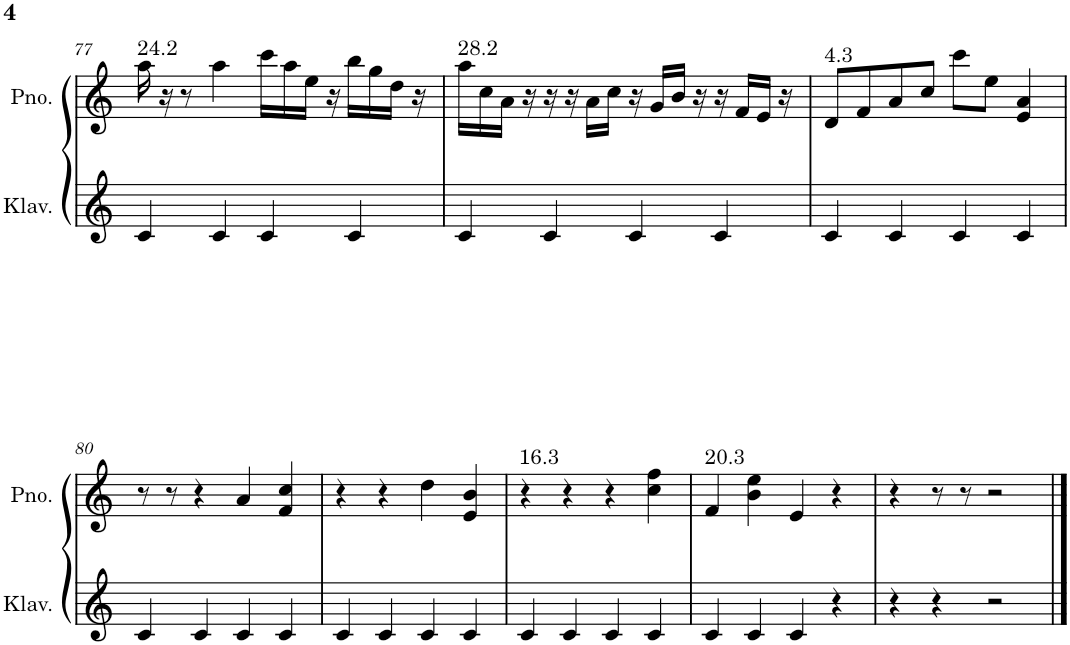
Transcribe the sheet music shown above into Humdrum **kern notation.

**kern	**kern
*part2	*part1
*staff2	*staff1
*I"Klavier	*I"Piano
*I'Klav.	*I'Pno.
!!LO:PB:g=z
*clefG2	*clefG2
*k[]	*k[]
*M4/4	*M4/4
=77	=77
!	!LO:TX:a:t=24.2
4c/	16aa\
.	16r
.	8r
4c/	4aa\
4c/	16ccc\LL
.	16aa\
.	16ee\JJ
.	16r
4c/	16bb\LL
.	16gg\
.	16dd\JJ
.	16r
=78	=78
!	!LO:TX:a:t=28.2
4c/	16aa\LL
.	16cc\
.	16a\JJ
.	16r
4c/	16r
.	16r
.	16a\LL
.	16cc\JJ
4c/	16r
.	16g/LL
.	16b/JJ
.	16r
4c/	16r
.	16f/LL
.	16e/JJ
.	16r
=79	=79
!	!LO:TX:a:t=4.3
4c/	8d/L
.	8f/
4c/	8a/
.	8cc/J
4c/	8ccc\L
.	8ee\J
4c/	4e/ 4a/
!!LO:LB:g=z
=80	=80
4c/	8r
.	8r
4c/	4r
4c/	4a/
4c/	4f/ 4cc/
=81	=81
4c/	4r
4c/	4r
4c/	4dd\
4c/	4e/ 4b/
=82	=82
!	!LO:TX:a:t=16.3
4c/	4r
4c/	4r
4c/	4r
4c/	4cc\ 4ff\
=83	=83
!	!LO:TX:a:t=20.3
4c/	4f/
4c/	4b\ 4ee\
4c/	4e/
4r	4r
=84	=84
4r	4r
4r	8r
.	8r
2r	2r
==	==
*-	*-
